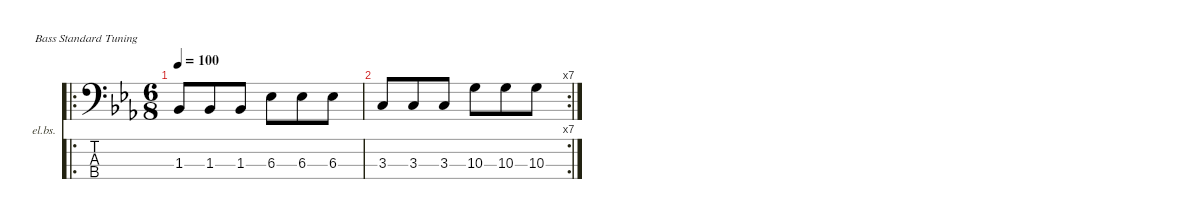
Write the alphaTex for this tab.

\defaultSystemsLayout 4
\hideDynamics
\bracketExtendMode nobrackets
\multiBarRest
\firstSystemTrackNameOrientation horizontal
\otherSystemsTrackNameOrientation horizontal
\track ("bass" "el.bs.") {instrument electricbassfinger}
\staff {score tabs}
\tuning (G2 D2 A1 E1)
\ro
\ts (6 8)
\tempo 100
\clef f4
\ks cminor
1.3.8{dy mf} 1.3.8 1.3.8 6.3.8 6.3.8 6.3.8 |
\rc 7
3.3.8 3.3.8 3.3.8 10.3.8 10.3.8 10.3.8
